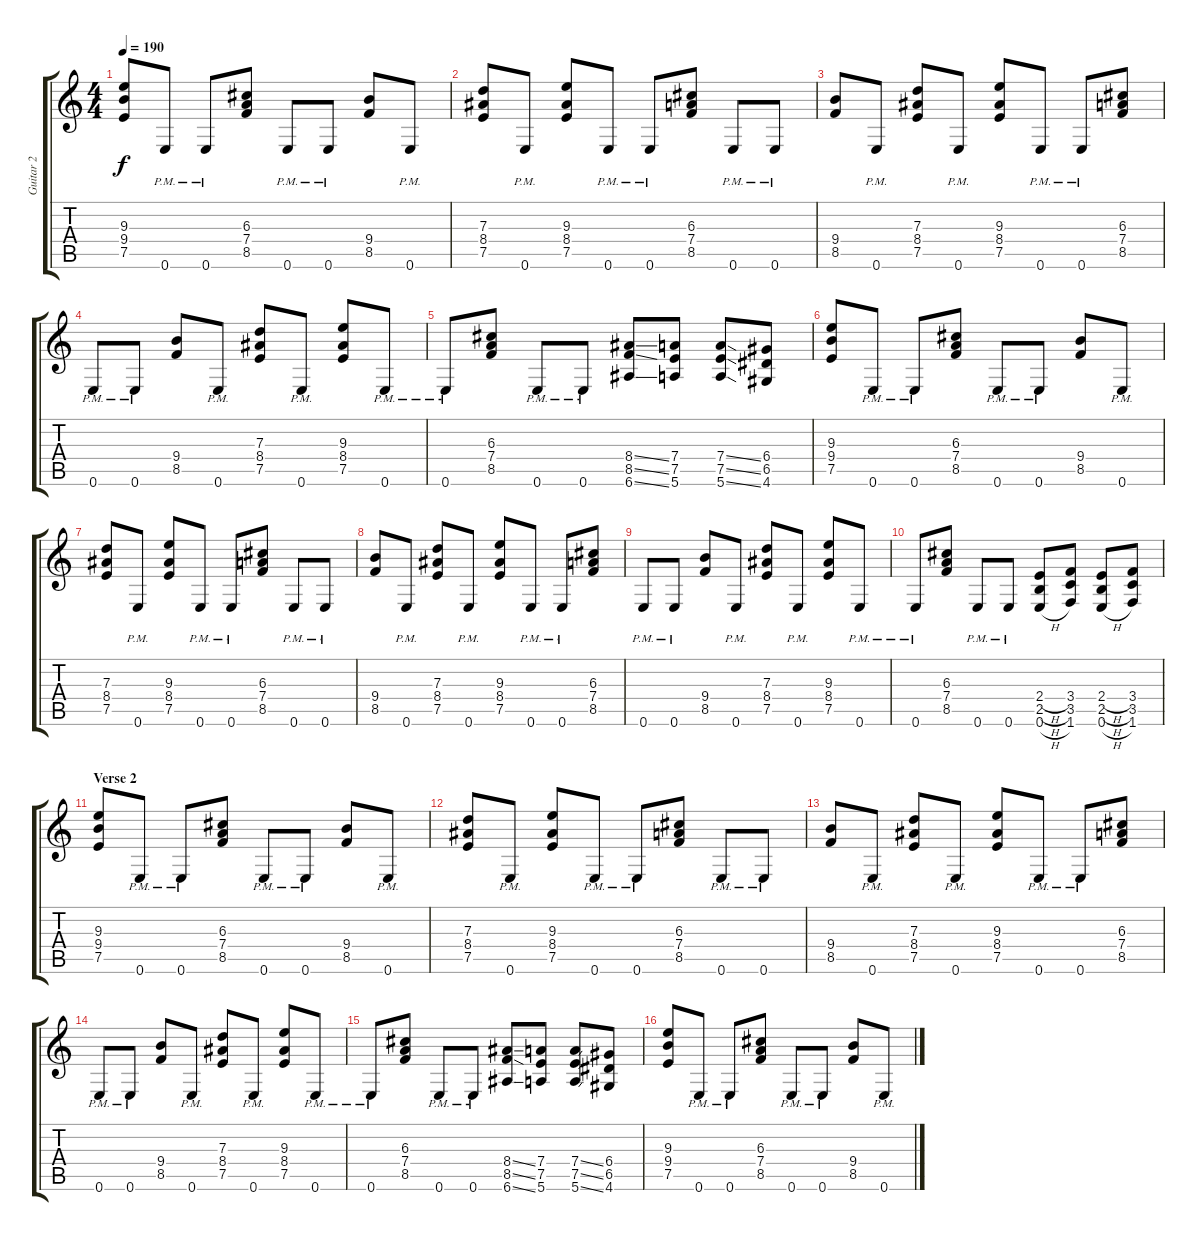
\track ("Guitar 2" "Guitar 2") {instrument distortionguitar}
\staff {score tabs}
\tuning (E4 B3 G3 D3 A2 E2) {hide}
\ts (4 4)
\tempo 190
\clef g2
\ks c
(9.3 9.4 7.5).8{dy f} 0.6{pm}.8 0.6{pm}.8 (6.3 7.4 8.5).8 0.6{pm}.8 0.6{pm}.8 (9.4 8.5).8 0.6{pm}.8 |
(7.3 8.4 7.5).8 0.6{pm}.8 (9.3 8.4 7.5).8 0.6{pm}.8 0.6{pm}.8 (6.3 7.4 8.5).8 0.6{pm}.8 0.6{pm}.8 |
(9.4 8.5).8 0.6{pm}.8 (7.3 8.4 7.5).8 0.6{pm}.8 (9.3 8.4 7.5).8 0.6{pm}.8 0.6{pm}.8 (6.3 7.4 8.5).8 |
0.6{pm}.8 0.6{pm}.8 (9.4 8.5).8 0.6{pm}.8 (7.3 8.4 7.5).8 0.6{pm}.8 (9.3 8.4 7.5).8 0.6{pm}.8 |
0.6{pm}.8 (6.3 7.4 8.5).8 0.6{pm}.8 0.6{pm}.8 (8.4{ss} 8.5{ss} 6.6{ss}).8 (7.4 7.5 5.6).8 (7.4{ss} 7.5{ss} 5.6{ss}).8 (6.4 6.5 4.6).8 |
(9.3 9.4 7.5).8 0.6{pm}.8 0.6{pm}.8 (6.3 7.4 8.5).8 0.6{pm}.8 0.6{pm}.8 (9.4 8.5).8 0.6{pm}.8 |
(7.3 8.4 7.5).8 0.6{pm}.8 (9.3 8.4 7.5).8 0.6{pm}.8 0.6{pm}.8 (6.3 7.4 8.5).8 0.6{pm}.8 0.6{pm}.8 |
(9.4 8.5).8 0.6{pm}.8 (7.3 8.4 7.5).8 0.6{pm}.8 (9.3 8.4 7.5).8 0.6{pm}.8 0.6{pm}.8 (6.3 7.4 8.5).8 |
0.6{pm}.8 0.6{pm}.8 (9.4 8.5).8 0.6{pm}.8 (7.3 8.4 7.5).8 0.6{pm}.8 (9.3 8.4 7.5).8 0.6{pm}.8 |
0.6{pm}.8 (6.3 7.4 8.5).8 0.6{pm}.8 0.6{pm}.8 (2.4{h} 2.5{h} 0.6{h}).8 (3.4 3.5 1.6).8 (2.4{h} 2.5{h} 0.6{h}).8 (3.4 3.5 1.6).8 |
\section ("" "Verse 2")
(9.3 9.4 7.5).8 0.6{pm}.8 0.6{pm}.8 (6.3 7.4 8.5).8 0.6{pm}.8 0.6{pm}.8 (9.4 8.5).8 0.6{pm}.8 |
(7.3 8.4 7.5).8 0.6{pm}.8 (9.3 8.4 7.5).8 0.6{pm}.8 0.6{pm}.8 (6.3 7.4 8.5).8 0.6{pm}.8 0.6{pm}.8 |
(9.4 8.5).8 0.6{pm}.8 (7.3 8.4 7.5).8 0.6{pm}.8 (9.3 8.4 7.5).8 0.6{pm}.8 0.6{pm}.8 (6.3 7.4 8.5).8 |
0.6{pm}.8 0.6{pm}.8 (9.4 8.5).8 0.6{pm}.8 (7.3 8.4 7.5).8 0.6{pm}.8 (9.3 8.4 7.5).8 0.6{pm}.8 |
0.6{pm}.8 (6.3 7.4 8.5).8 0.6{pm}.8 0.6{pm}.8 (8.4{ss} 8.5{ss} 6.6{ss}).8 (7.4 7.5 5.6).8 (7.4{ss} 7.5{ss} 5.6{ss}).8 (6.4 6.5 4.6).8 |
(9.3 9.4 7.5).8 0.6{pm}.8 0.6{pm}.8 (6.3 7.4 8.5).8 0.6{pm}.8 0.6{pm}.8 (9.4 8.5).8 0.6{pm}.8
